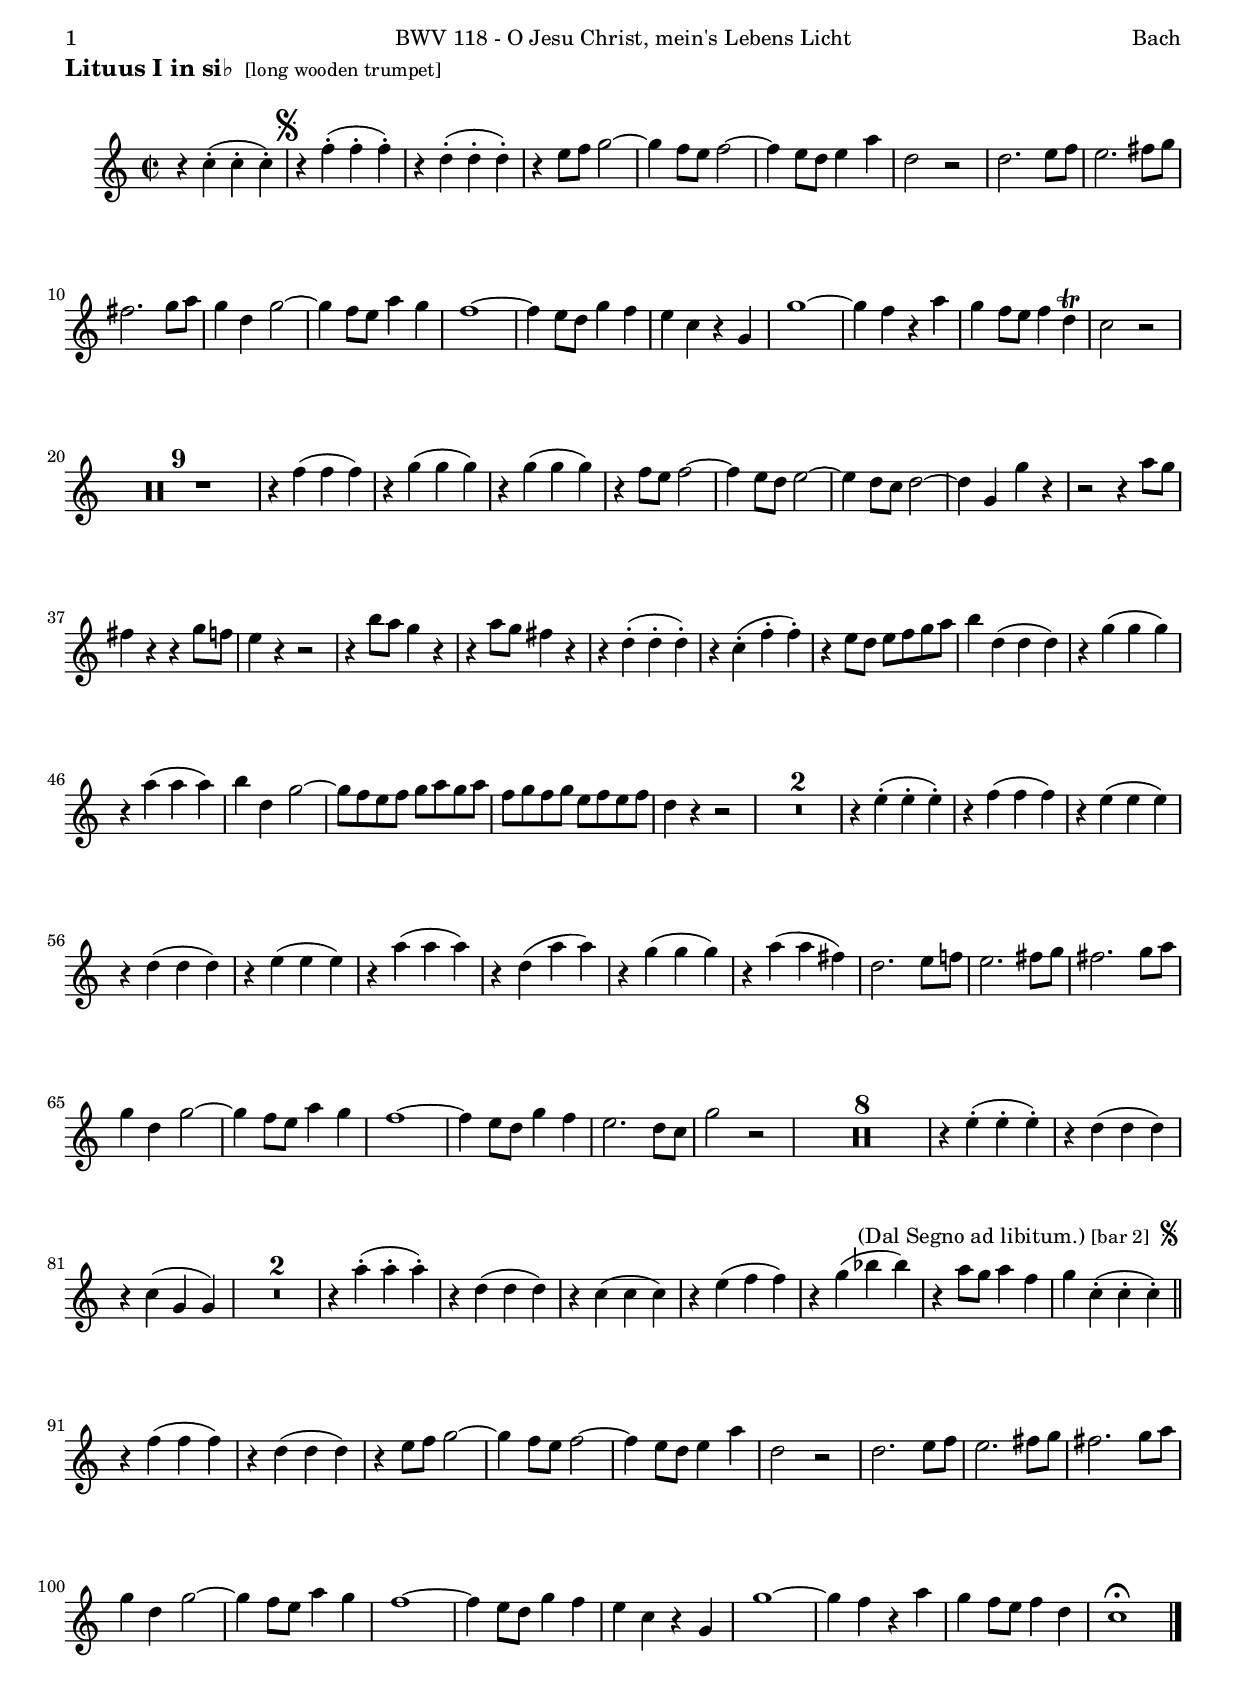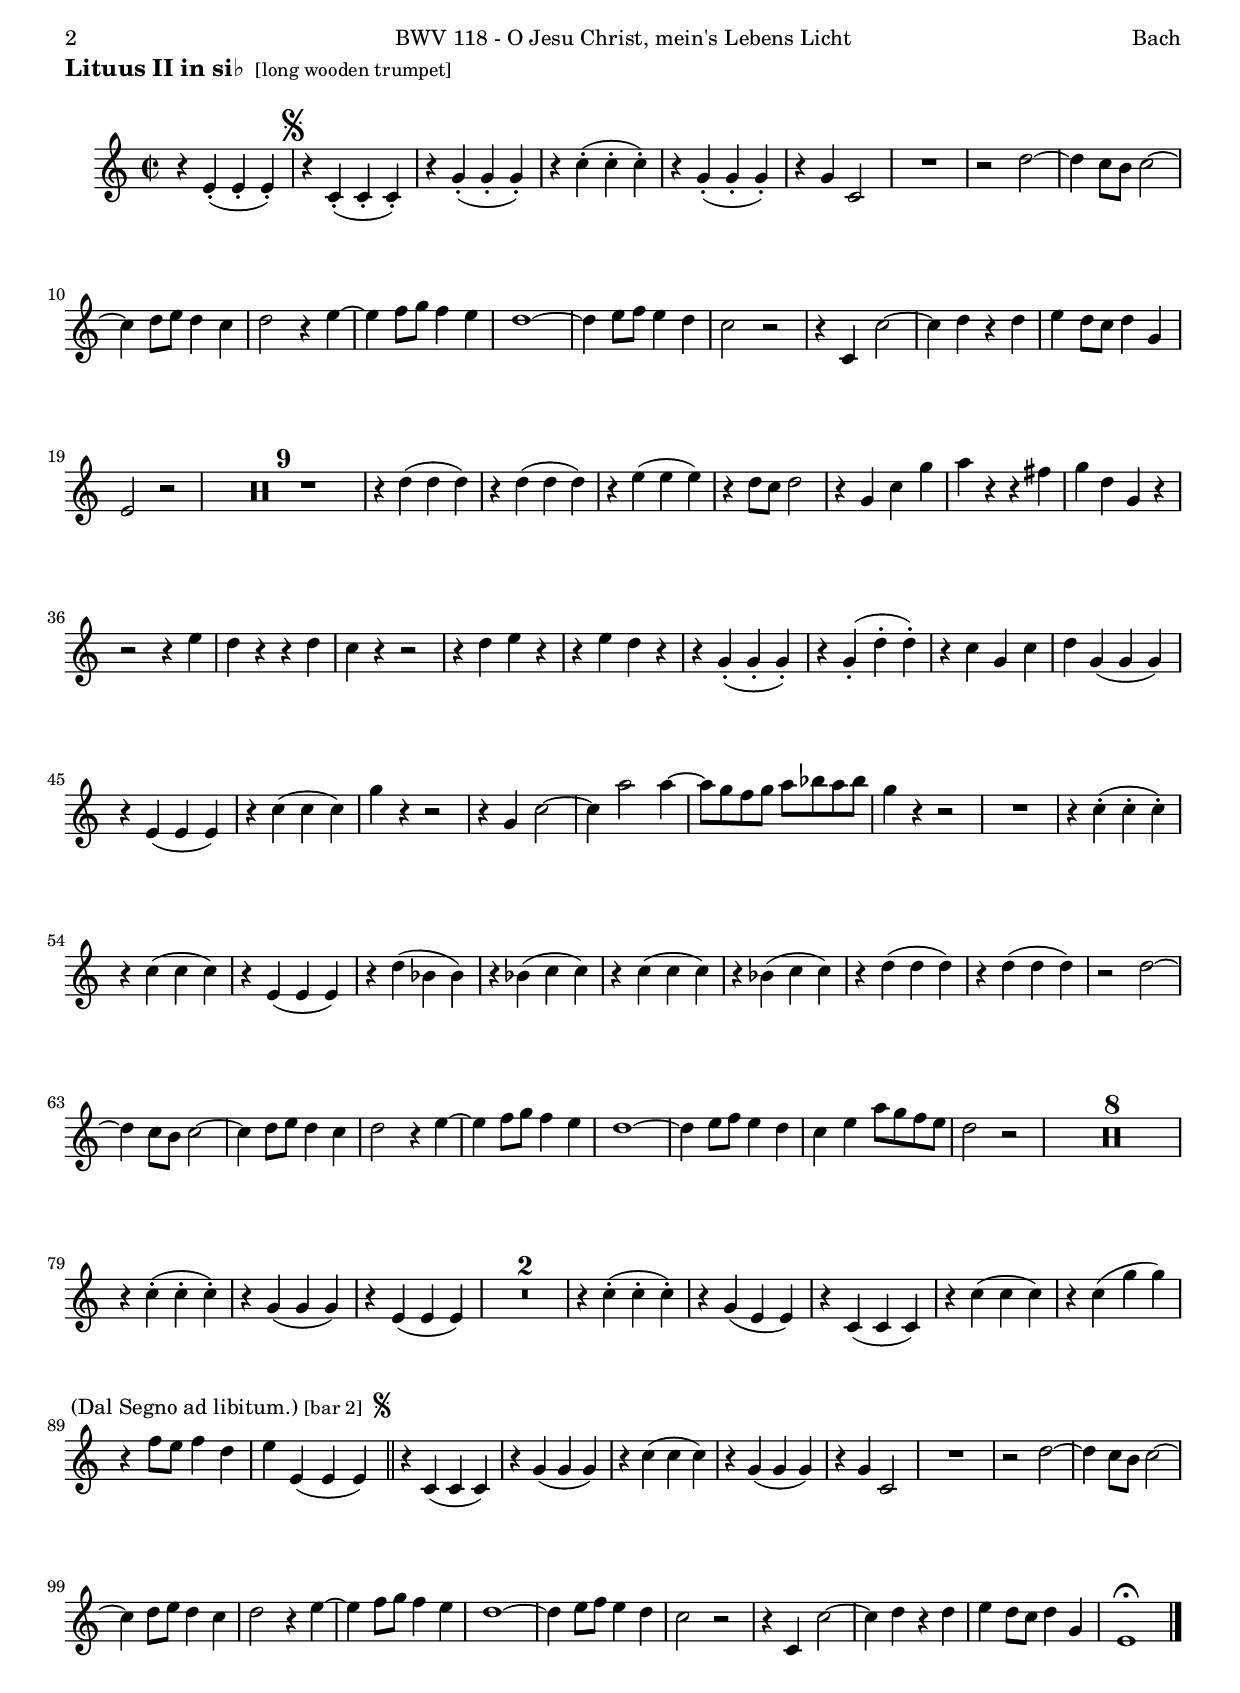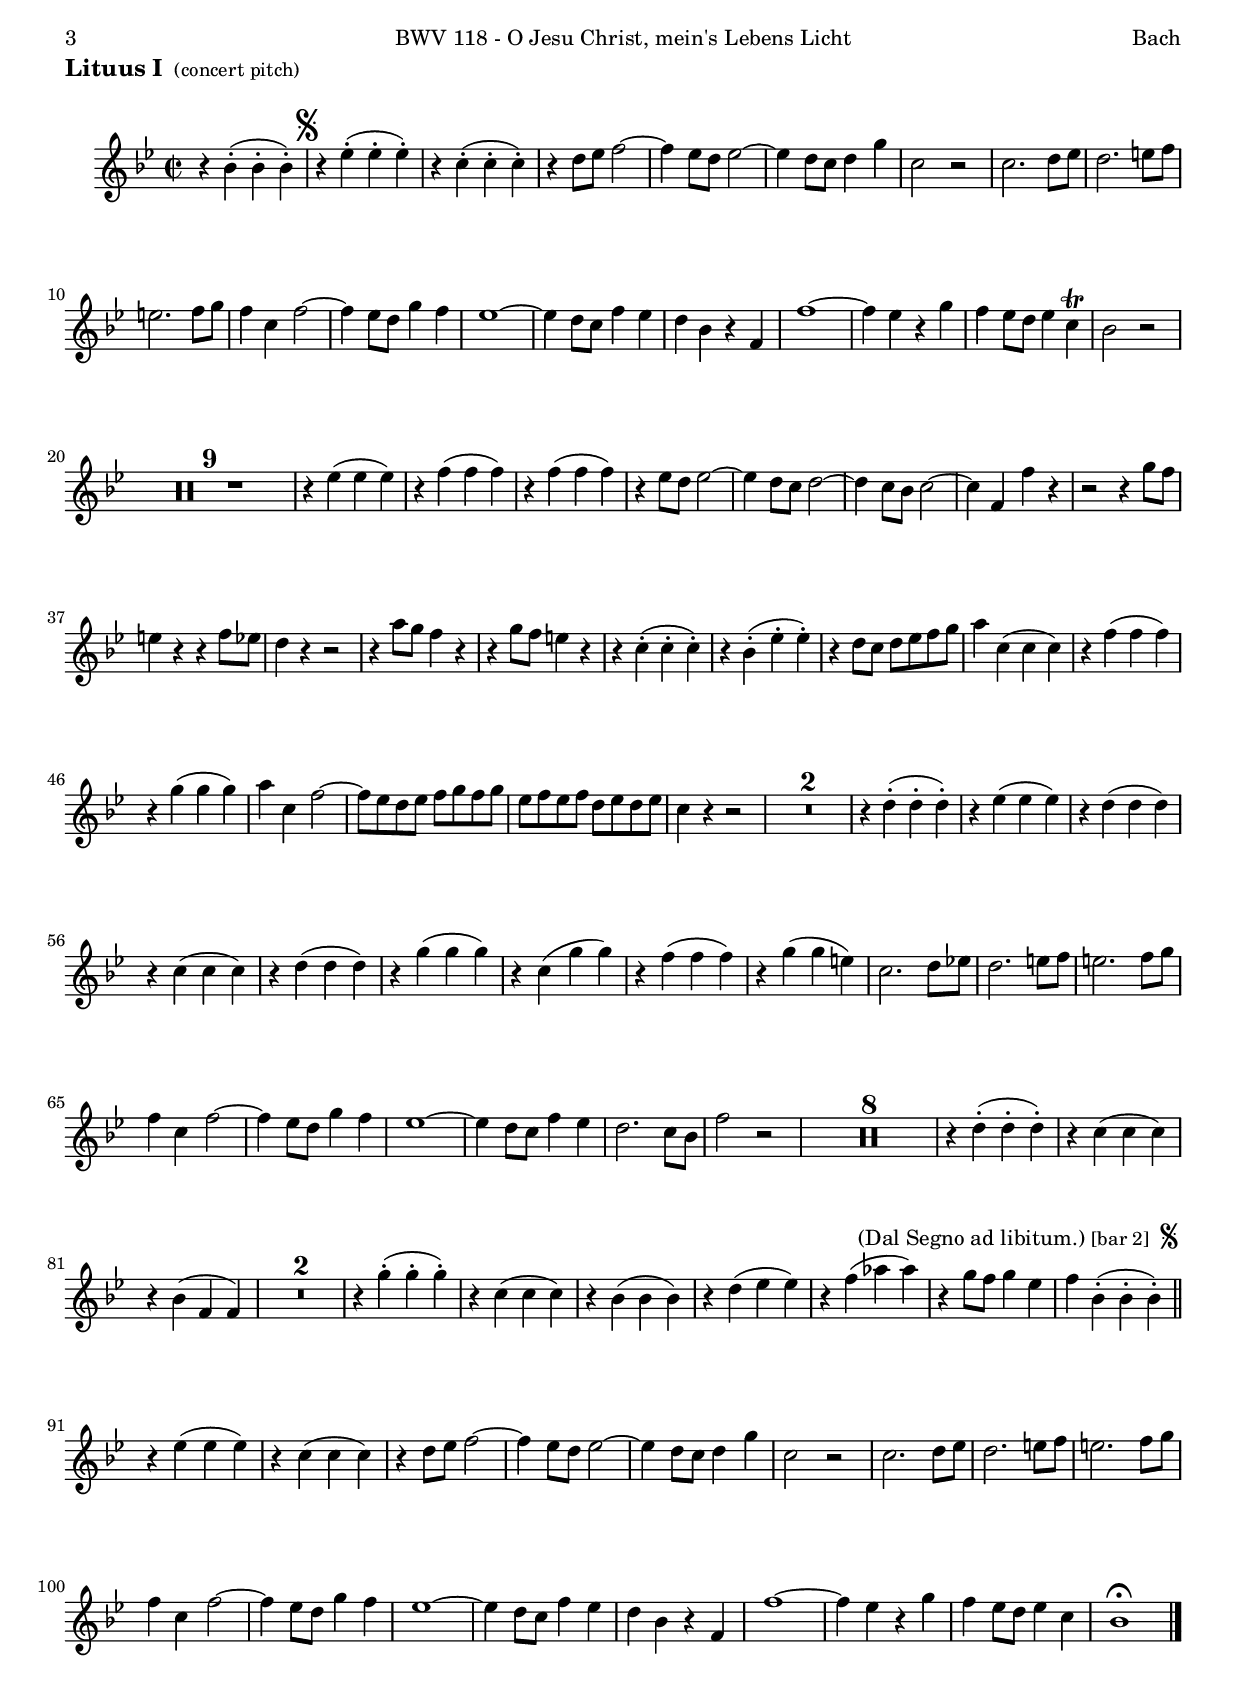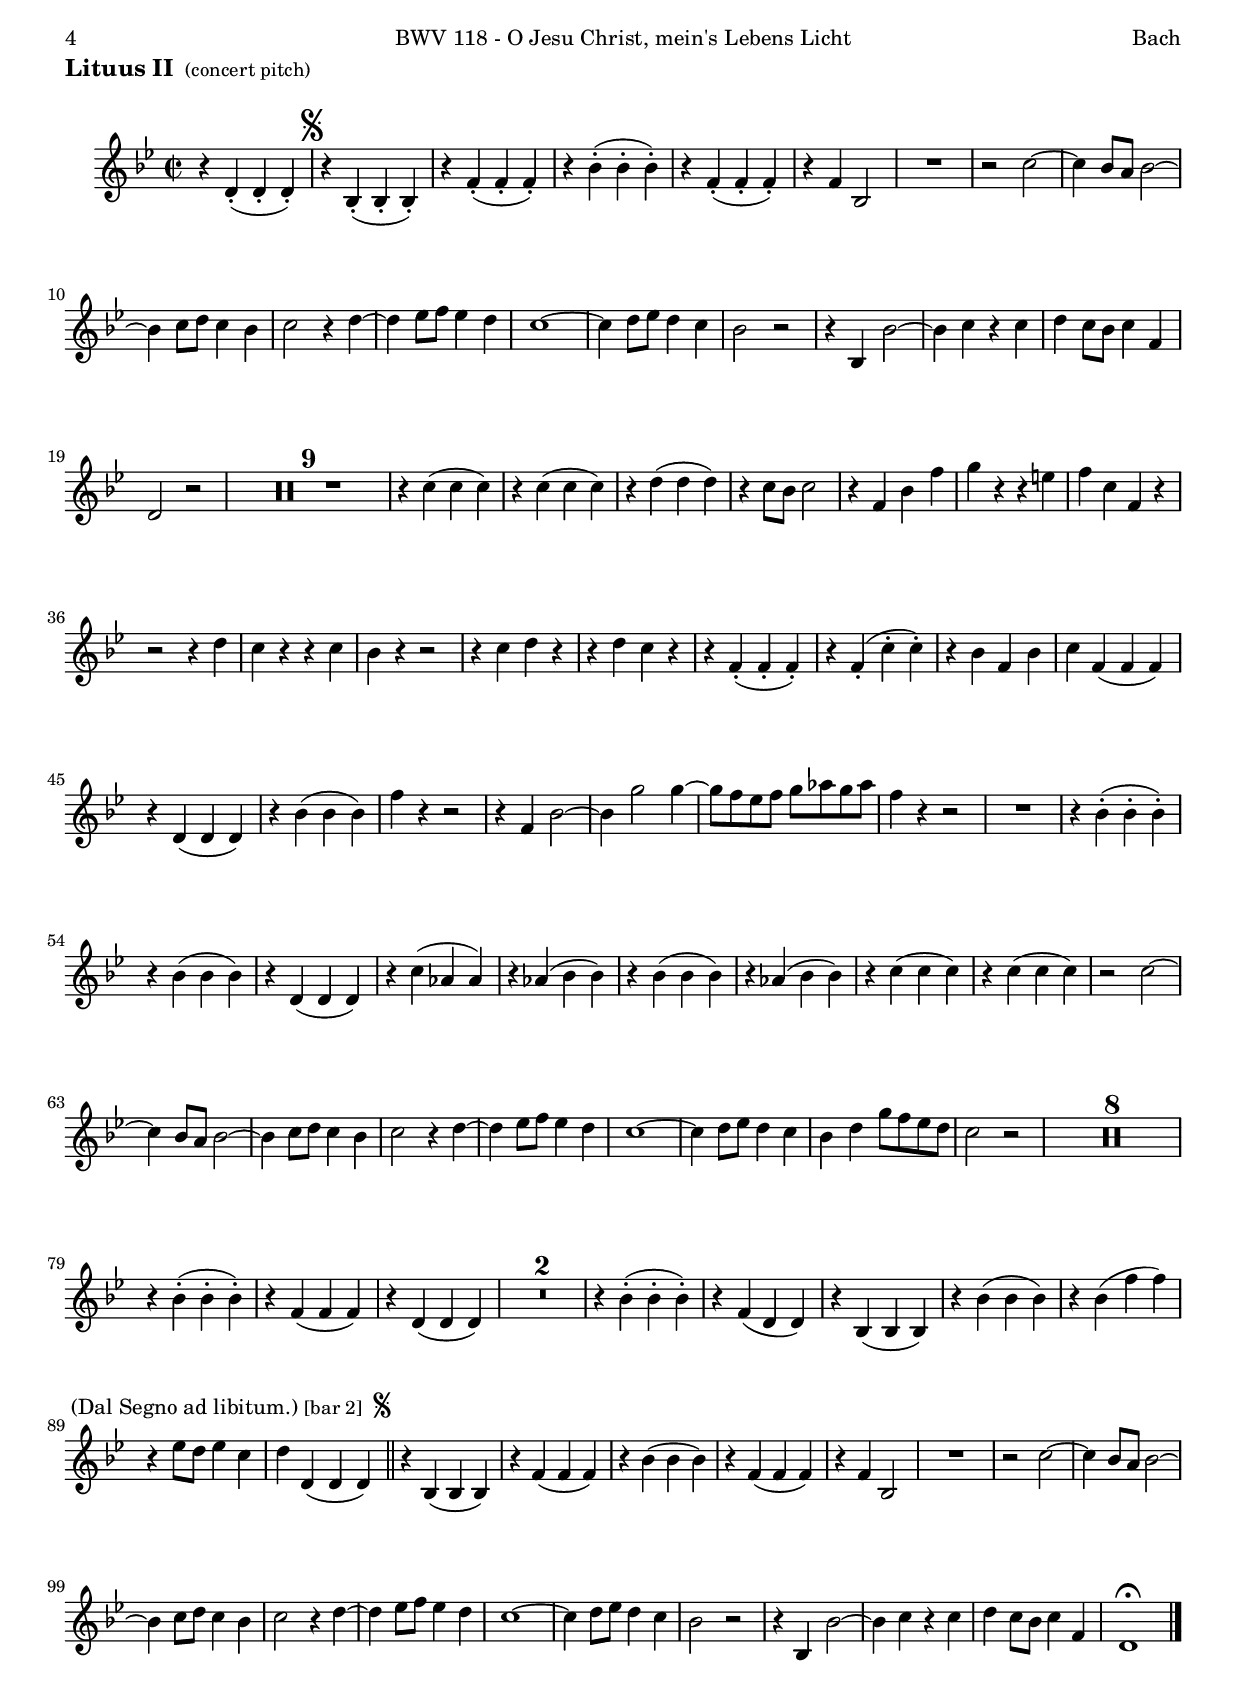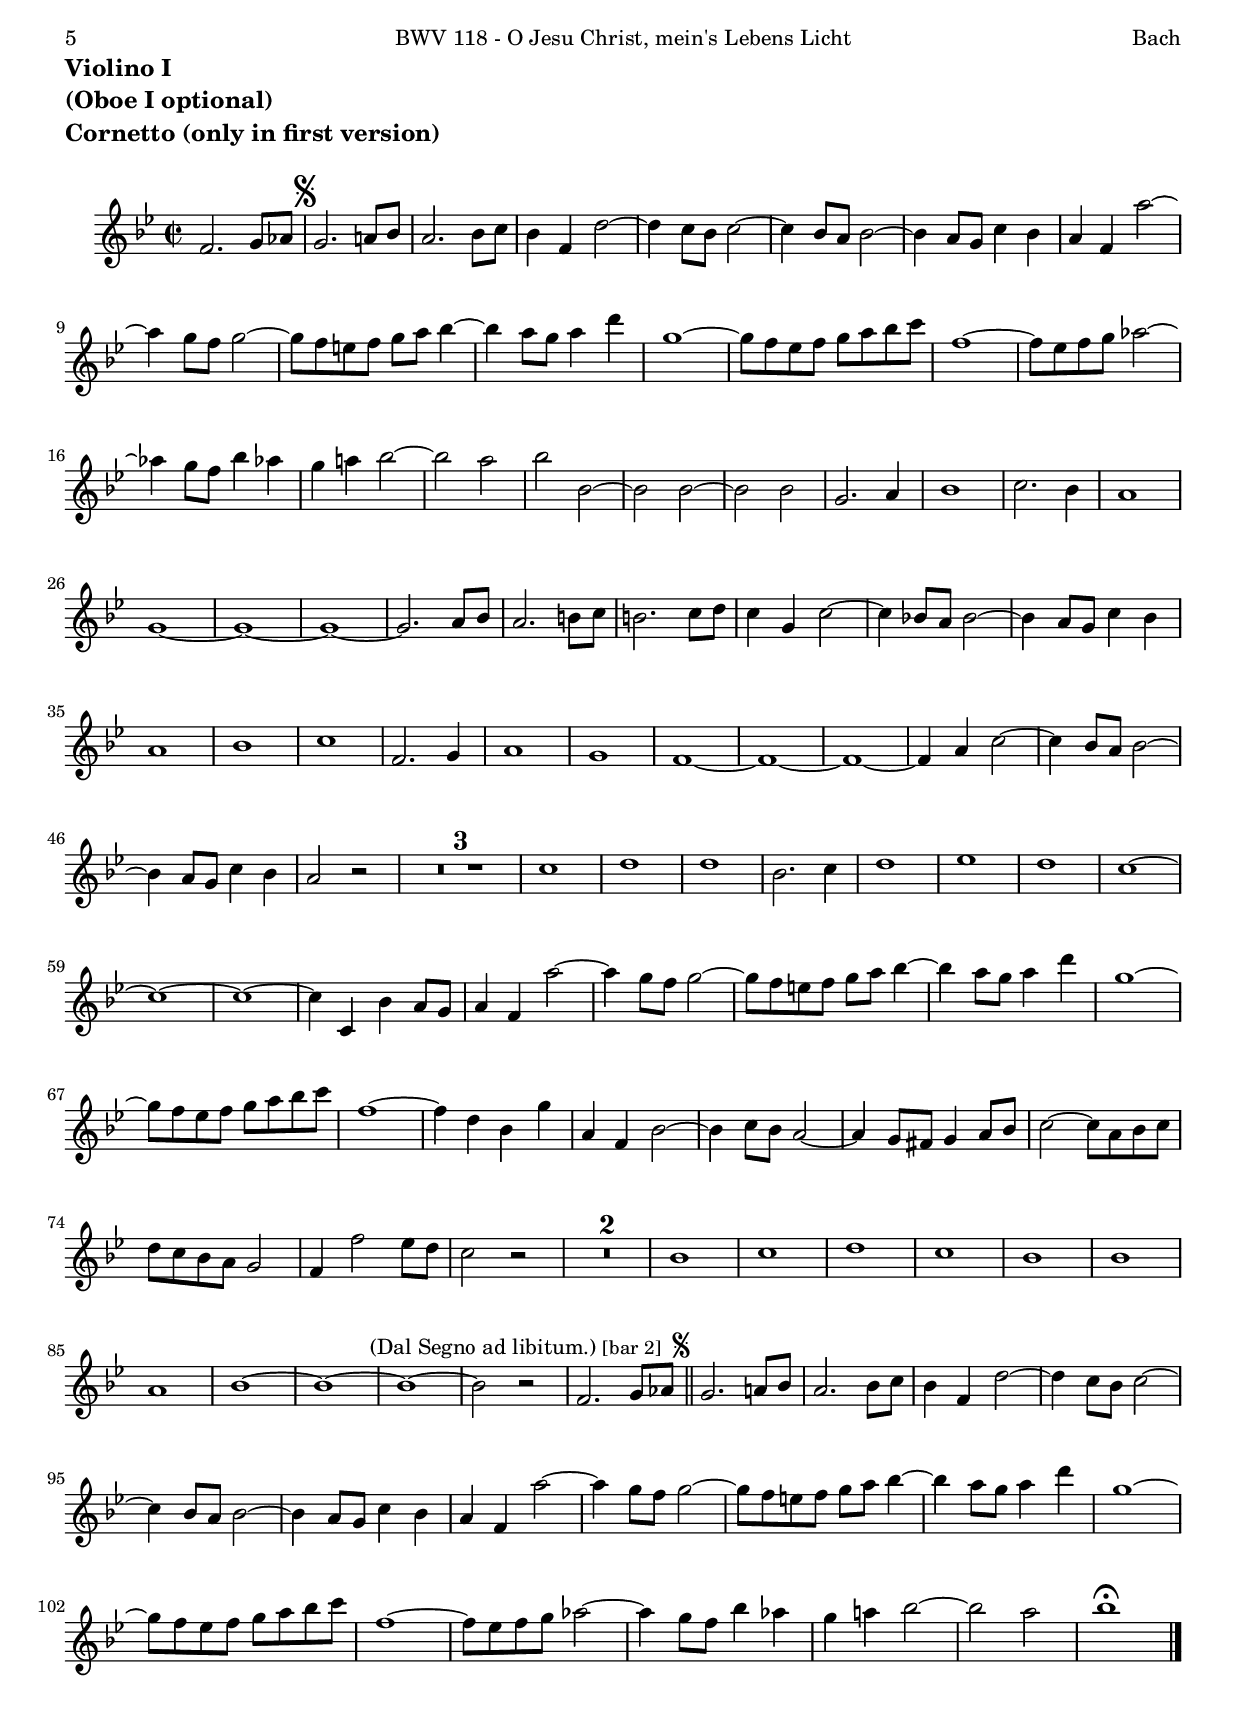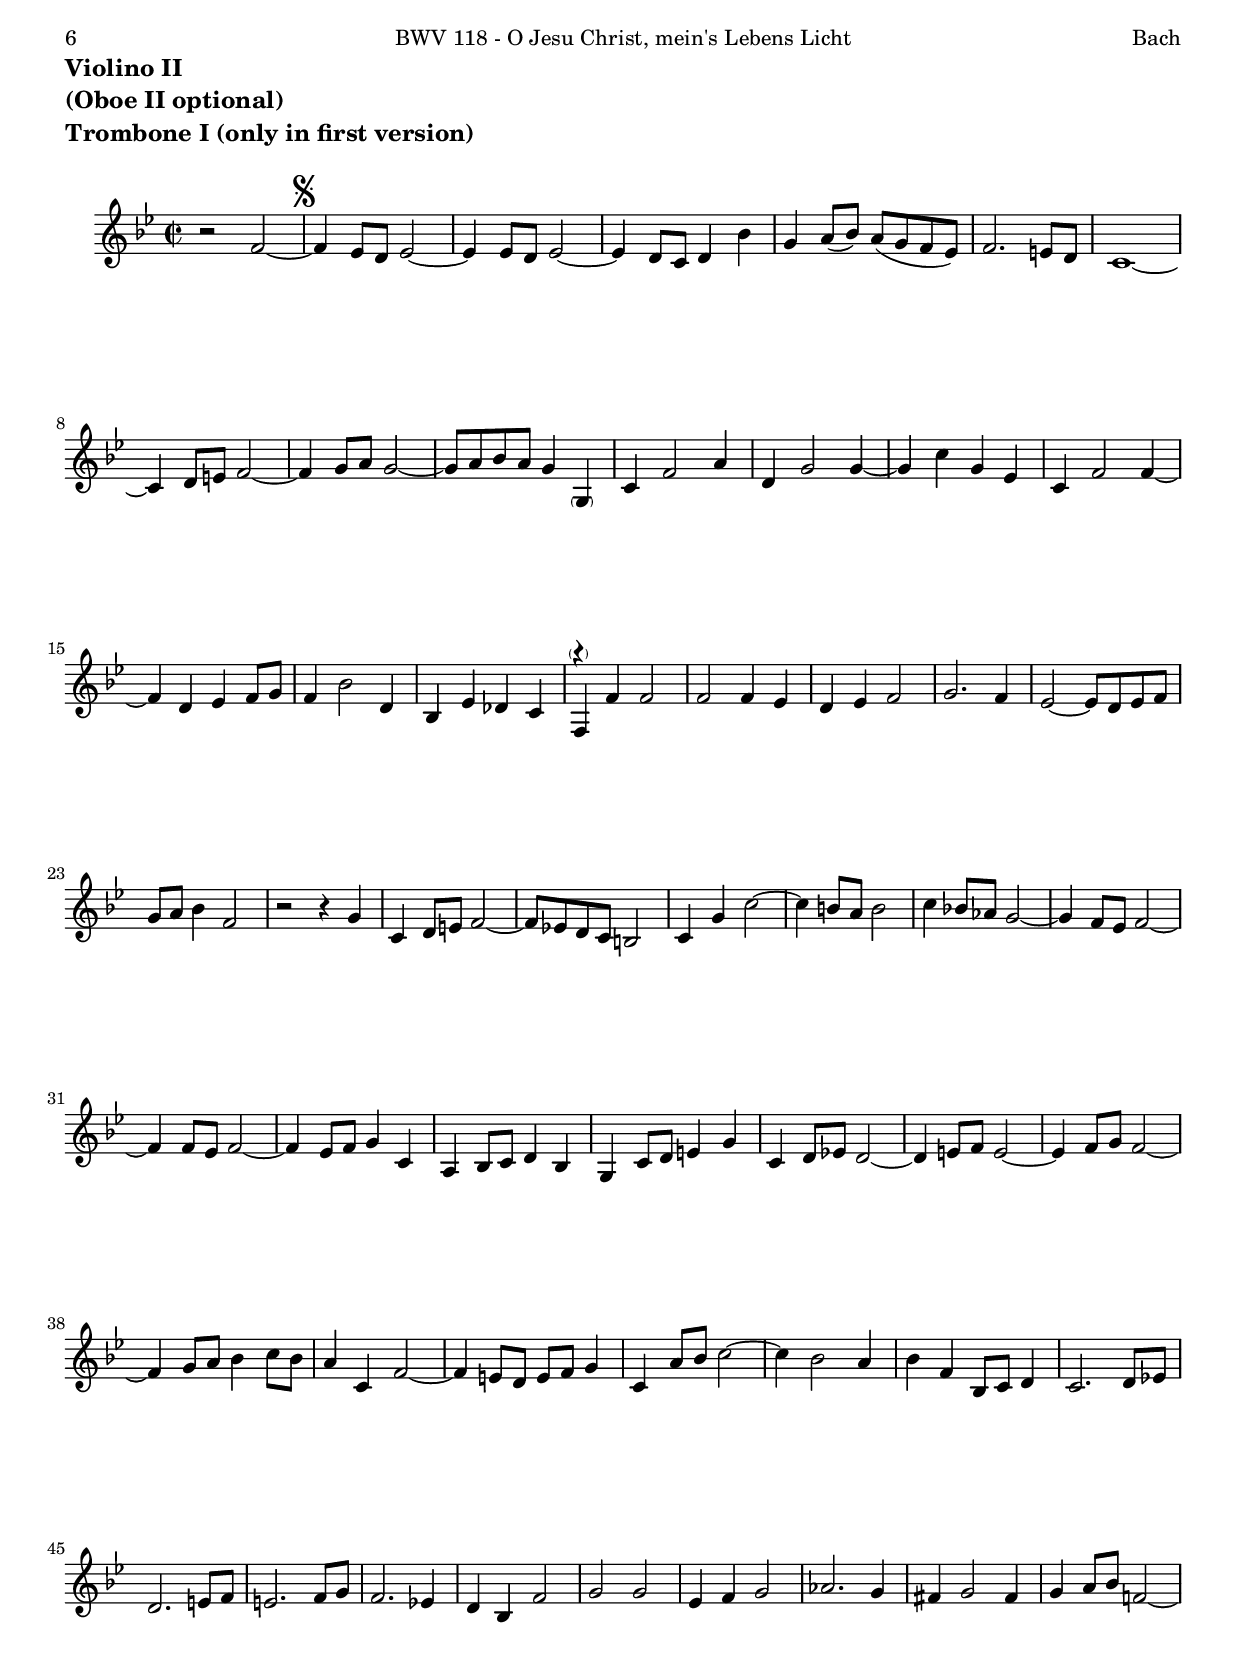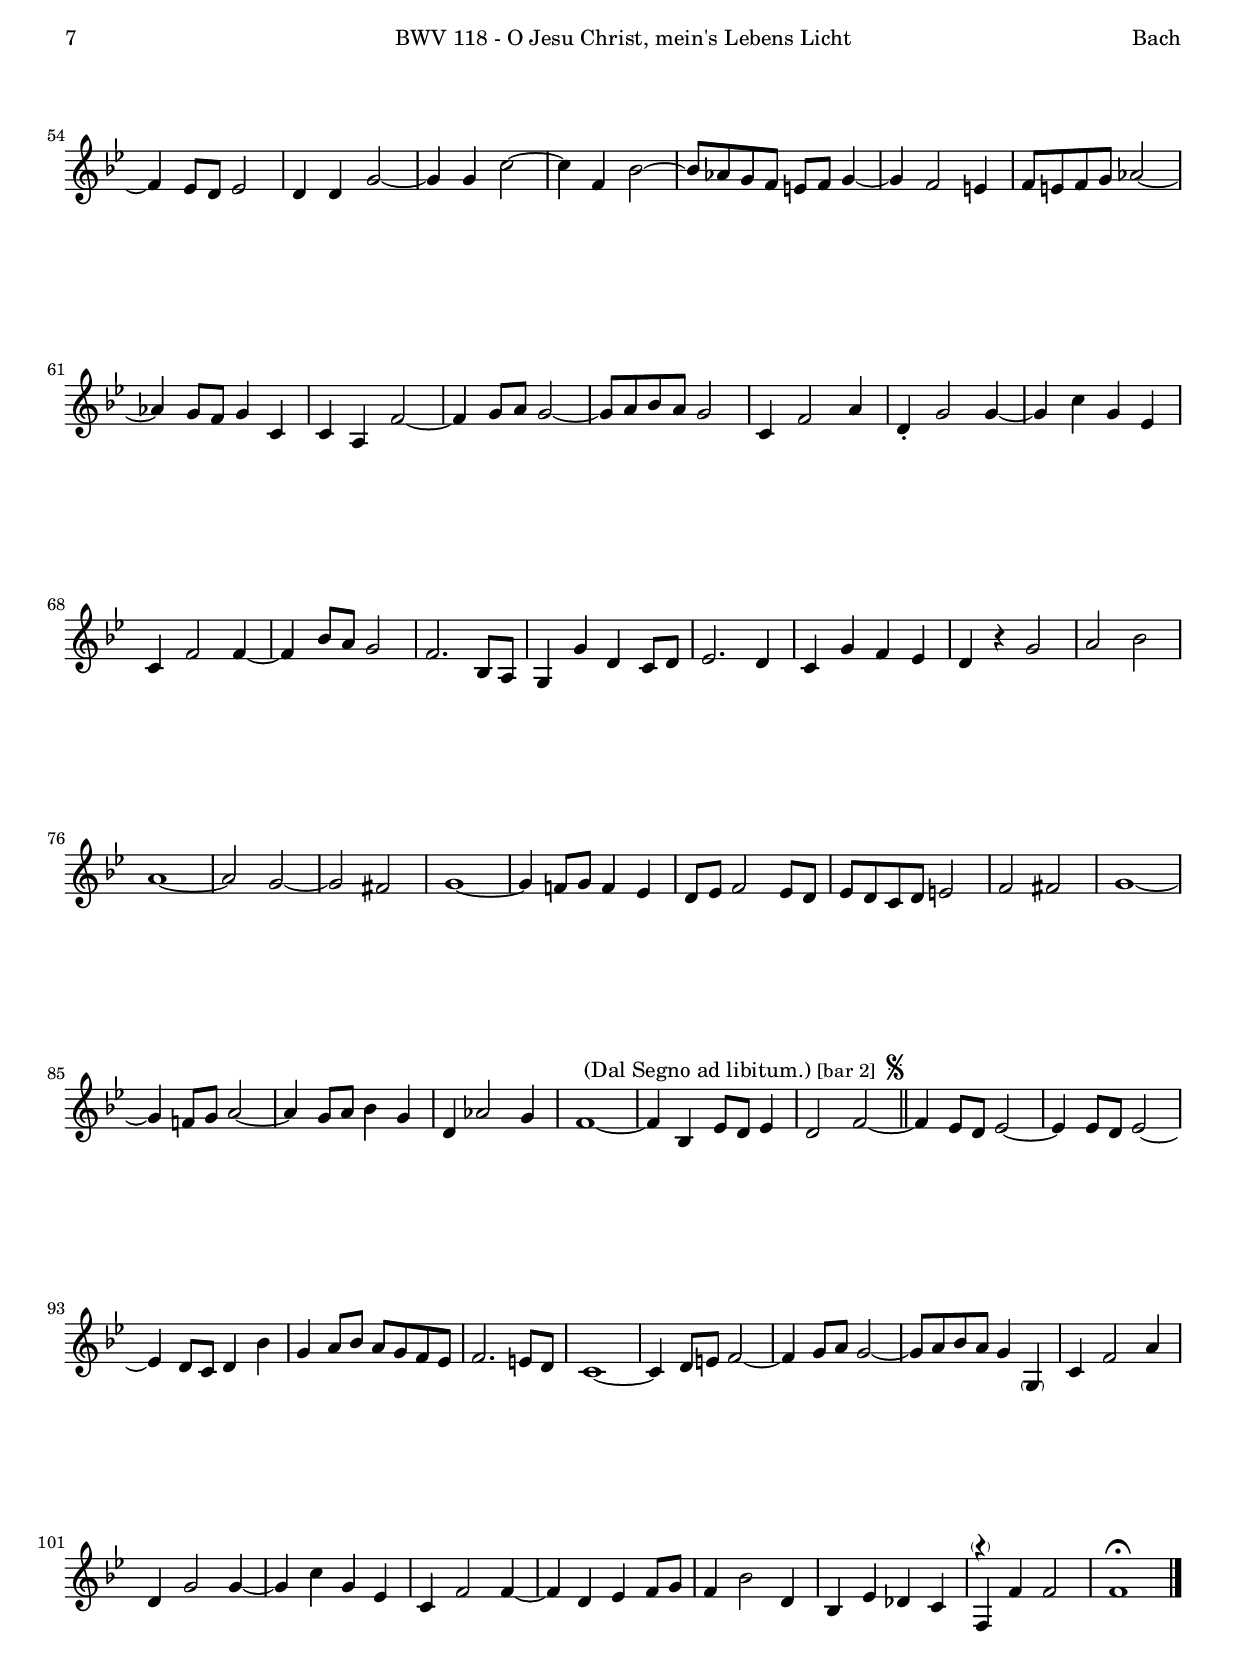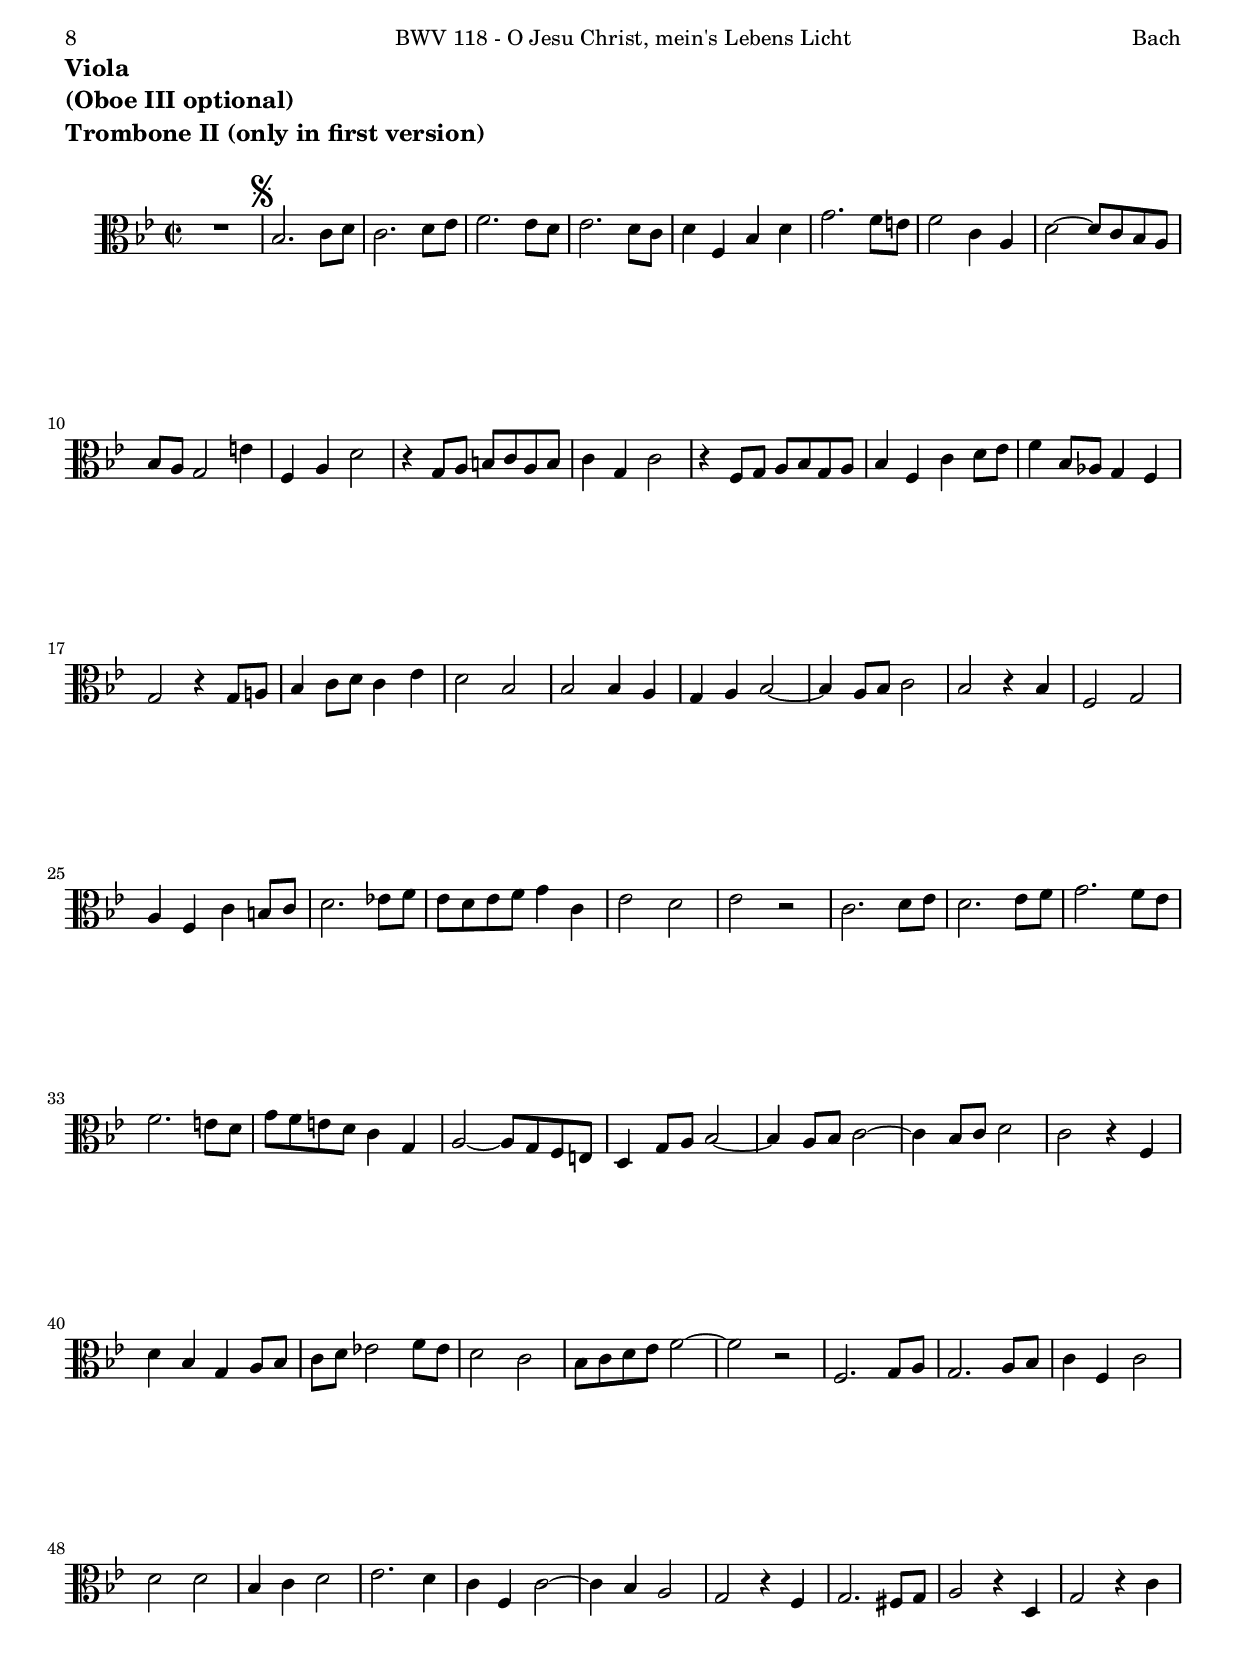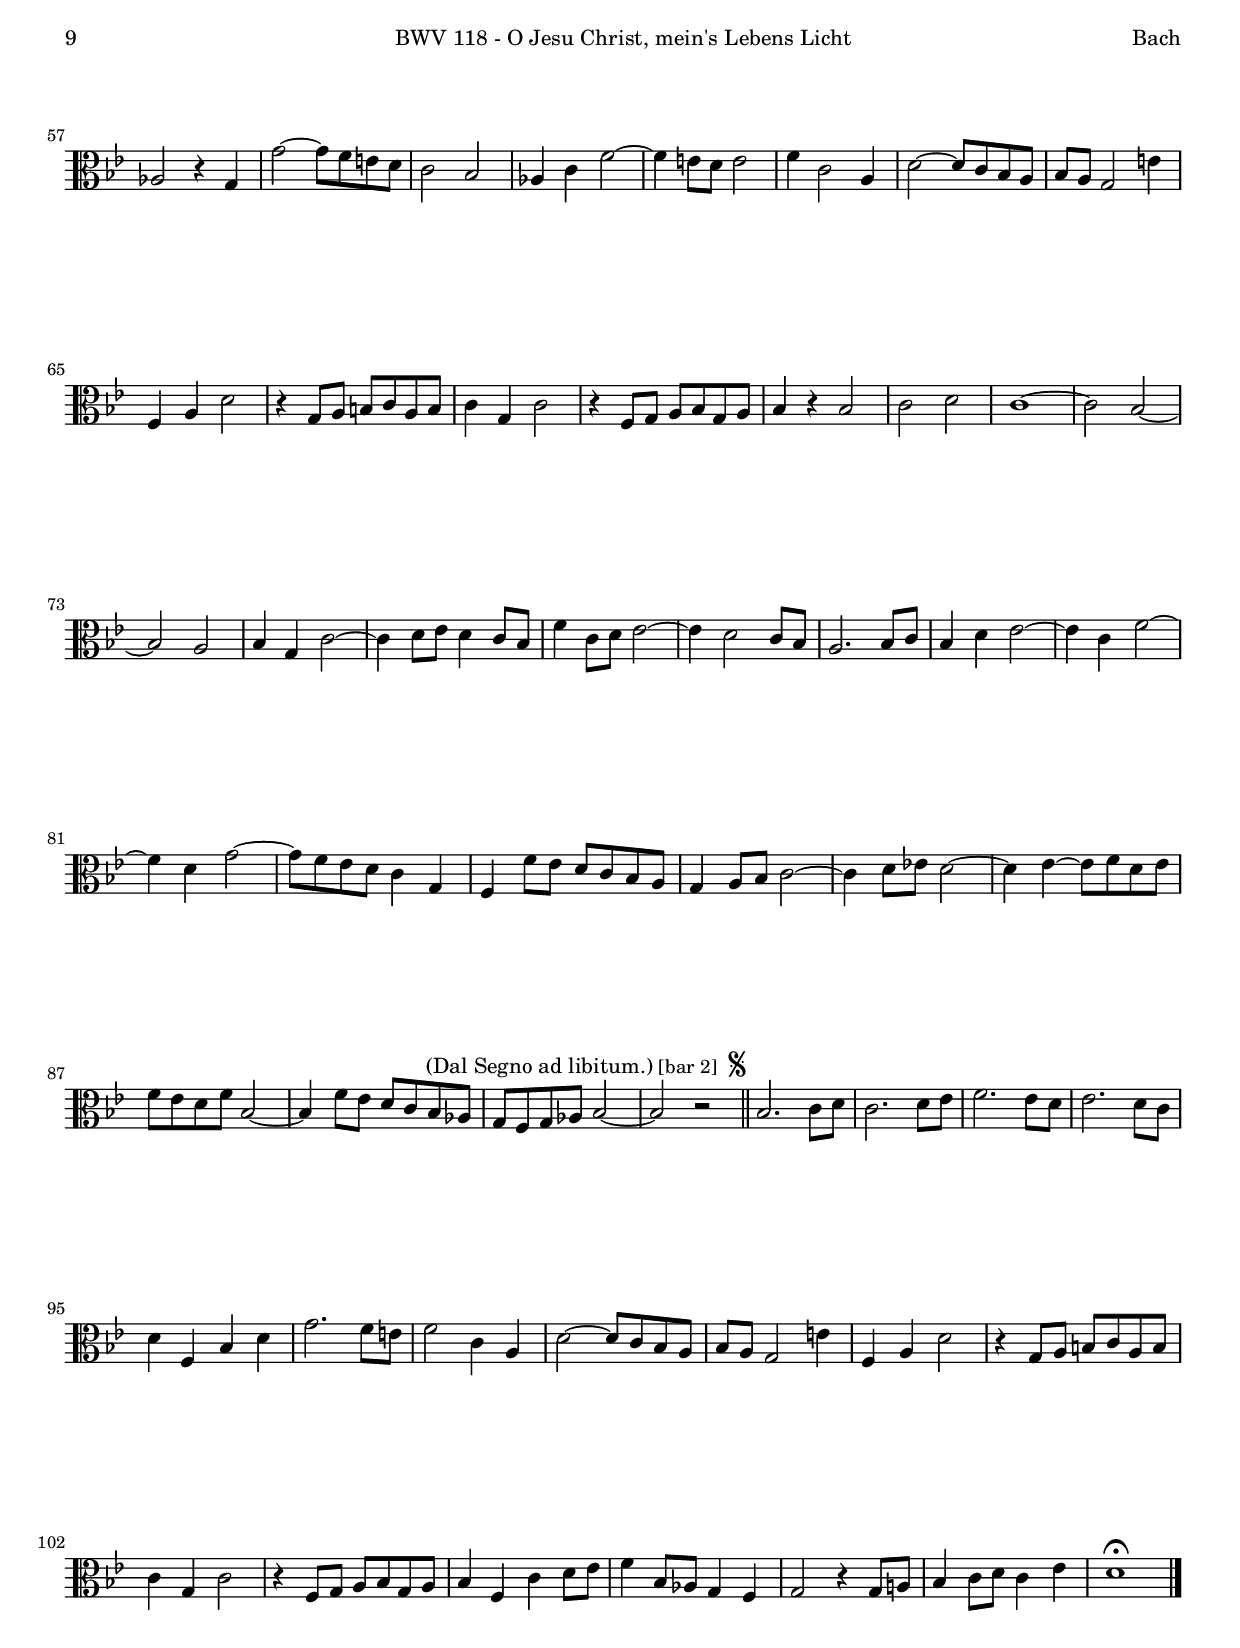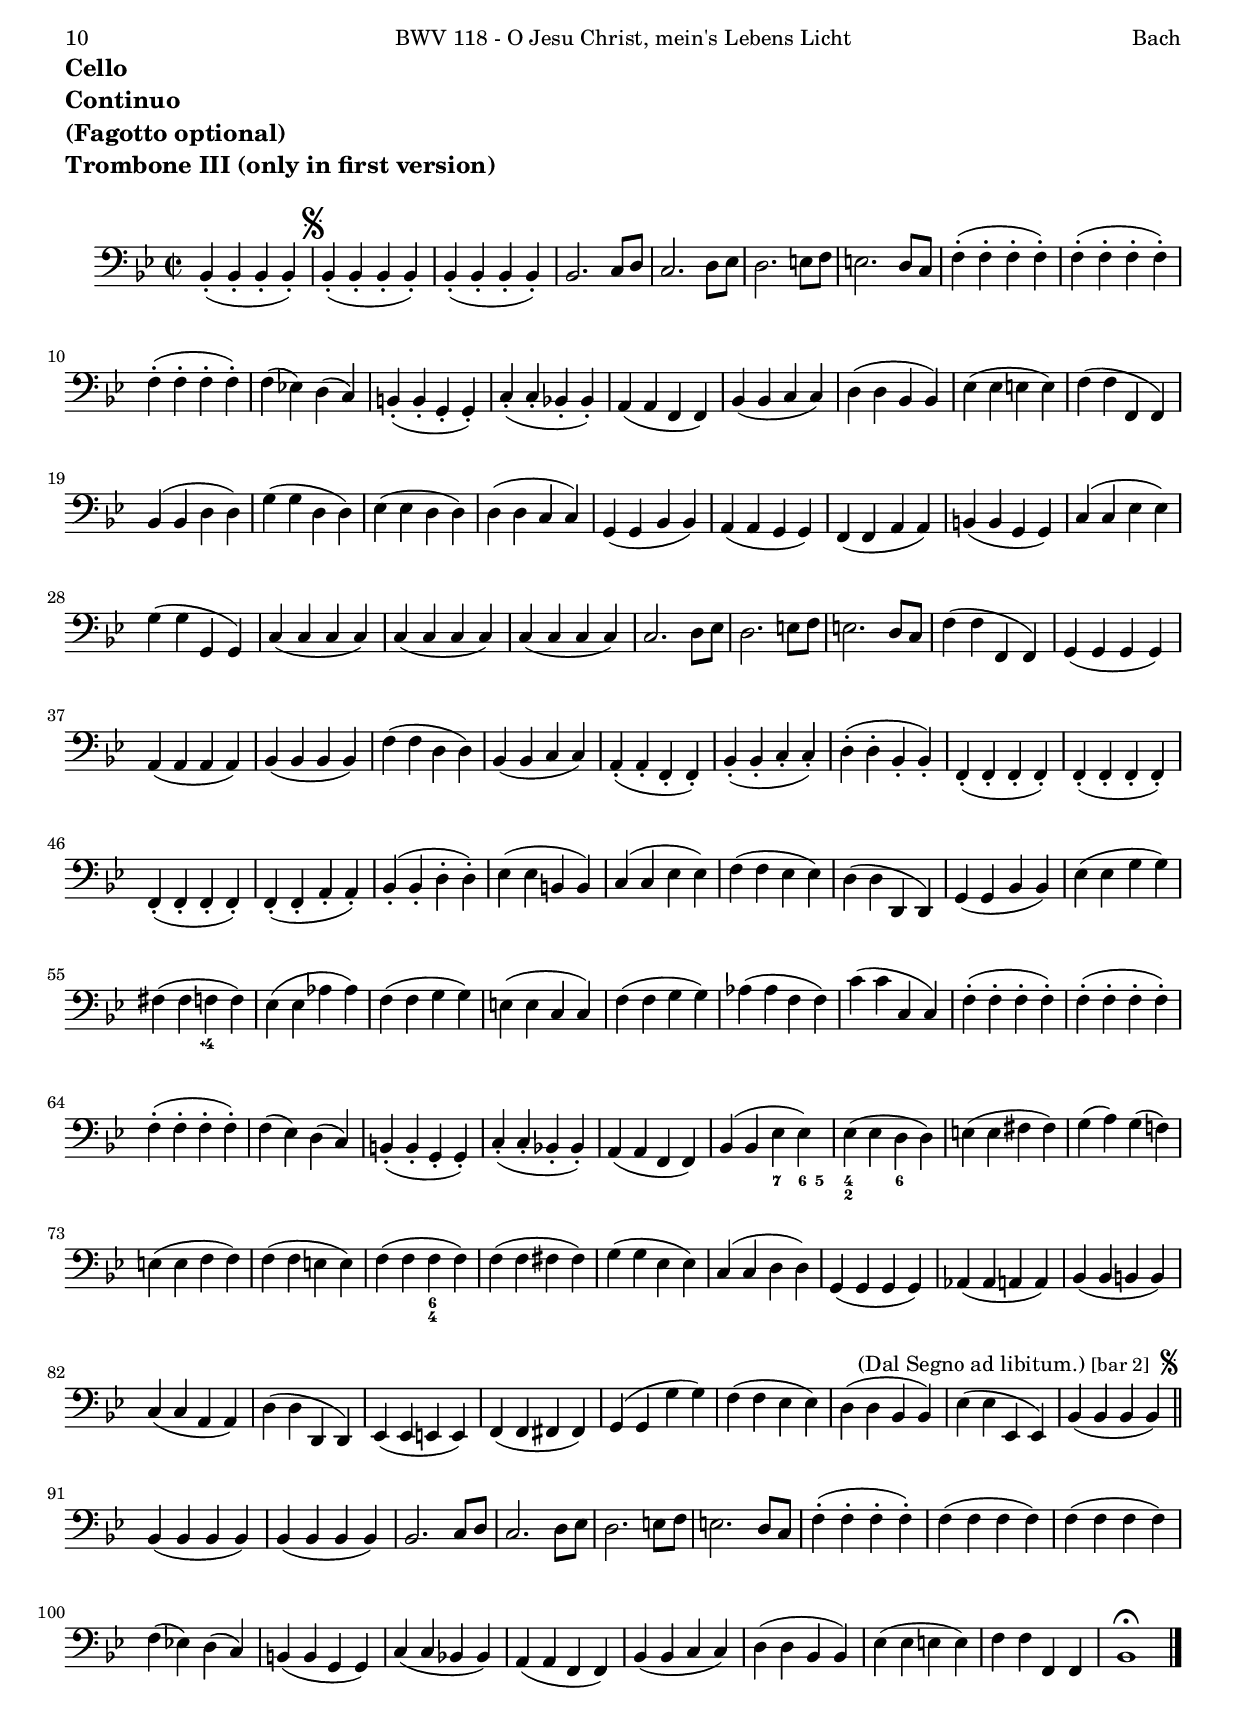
\version "2.18.0"

#(set-default-paper-size "a4")
#(set-global-staff-size 18.5)
#(ly:set-option 'point-and-click #f)
%nomobile

ss=\once \set suggestAccidentals = ##t
cresc=\markup{\italic "cresc."}
dim=\markup{\italic "dim."}
rit=\markup{\italic "rit."}
italicas=\override LyricText.font-shape = #'italic
rectas=\override LyricText.font-shape = #'upright
mtempo={\tempo 4 = 100 }
showMultiRests = { \set Staff.keepAliveInterfaces = #'( rhythmic-grob-interface multi-measure-rest-interface lyric-interface stanza-number-interface percent-repeat-interface) }
hideMultiRests = \unset Staff.keepAliveInterfaces


htitle="BWV 118 - O Jesu Christ, mein's Lebens Licht"
hcomposer="Bach"
%{
\header {
	title=\markup{\fontsize #3 "O Jesu Christ, mein's Lebens Licht" }
	subtitle="Motete BWV 118"
	subsubtitle = " "
        composer="Johann Sebastian Bach (1685-1750) "
        pdfauthor=\composer
	%opus="(-)"
	poet = \markup{\column{"Second version." \smaller \raise #.4 "The first version is scored for 2 Litui, Cornetto, 3 Tromboni and Coro"}}
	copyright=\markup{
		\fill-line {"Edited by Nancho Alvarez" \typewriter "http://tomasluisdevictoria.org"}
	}
%	tagline=""
}
%}
global={ 
  \override Score.RehearsalMark.break-visibility= #begin-of-line-invisible
        \key bes \major
	\compressFullBarRests
	\time 2/2
	\skip 1
	\mark \markup{\smaller \musicglyph #"scripts.segno"}
	\skip 1*89 \bar "||"
	\override Score.RehearsalMark.self-alignment-X=#right
	%\mark \markup {\hspace #-1 \fontsize #-2 \musicglyph #"scripts.segno" \fontsize #-2 \raise #-.5 " (Dal Segno ad libitum.)" \fontsize #-3 \raise #-.5 "[bar 2]"}	
	\mark \markup {\fontsize #-2 \raise #-.5 " (Dal Segno ad libitum.)" \fontsize #-3 \raise #-.5 "[bar 2] " \fontsize #-3 \raise #.5 \musicglyph #"scripts.segno" }	
	\skip 1*18
	\bar "|." }


cantus=\relative c''{
        %\showMultiRests
	R1
	R1*17
	bes1
	bes
	bes
	g2. a4
	bes1
	c2. bes4
	a1
	g1 ~
	g ~
	g ~
	g2 r
	R1*4
	%\break
	g1
	a
	bes
	c
	f,2.( g4)
	a1
	g
	f1 ~
	f ~
	f ~
	f2 r
	R1*2
	R1*4
	c'1
	d
	d
	bes2. c4
	d1
	ees
	d
	c ~
	c ~
	c ~
	c2 r
	R1
	R1*6
	%\break
	R1*10
	bes1
	c
	d
	c
	bes
	bes
	a
	bes ~
	bes ~
	bes ~
	bes ~
	bes2 r
	R1*18
}

altus=\relative c'{
	%\showMultiRests
	R1
	R1*16
	r2 f
	f f4( ees)
	d( ees) f2
	g2. f4
	ees2 ~ ees8 d ees f
	g4 g f2
	r2 r4 g
	c, d8 e f2 ~
	f4 d b2
	c4 g' c2 ~
	c2 b
	c r
	R1*4
	r2 c, ~
	c4 d8 ees d2 ~
	d4 e8 f e2 ~
	e4 f8 g f2 ~
	f4 g8 a bes4 c8 bes
	a4 c, f2 ~
	f4 e8 d e2
	f4 c c'2 ~
	c4 bes2 a4
	bes4 f bes bes
	a2 r
	R1*3
	r2 f
	g g
	ees4( f) g2
	aes2. g4
	fis4 g2 fis4
	g bes f!2 ~
	f4 ees8 d ees4 ees
	d4 d g2 ~
	g4 g c2 ~
	c4 f, bes2 ~
	bes4 g e g ~
	g f2 e4
	f2 aes2 ~
	aes4 g8 f g4 bes
	a!2 r
	R1*11
	r2 g
	a bes
	a1 ~
	a2 g
	g fis
	g1 ~
	g4 f!2 ees4
	d4 f2 ees8 d
	ees2 e
	f fis
	g1 ~
	g4 f!8 g a2 ~
	a4 g8 a bes4 g 
	d4 aes'2 g4
	f1 ~
	f4 bes, ees8 d ees4
	d2 r
	R1*18
	%R1^\fermataMarkup
}

tenor=\relative c'{
	%\showMultiRests
	R1
	R1*17
	r2 bes
	bes bes4( a)
	g( a) bes2
	bes4 a8 bes c4 c
	bes2 r4 bes
	f2 g
	a4 f c' b8 c
	d2. ees8 f
	ees8 d ees f g4 c,
	ees2 d
	ees r
	R1*5
	r2 a,2 ~
	a4 g8 a bes2 ~
	bes4 a8 bes c2 ~
	c4 bes8( c d2)
	c r4 f,
	d' bes g a8 bes
	c d ees2 ees4
	d2 c
	bes2 ~ bes8 c d4
	c2 r
	R1*2
	r2 c
	d d
	bes4( c) d2
	ees2. d4
	c2 c ~
	c4 bes a2
	g r4 f
	g2. fis8 g
	a4 a d d,
	g2 r4 c
	aes2 r4 g
	g'2. e4
	c2 bes
	aes4 c f2 ~
	f4 e8 d e4 e
	f2 r
	R1*6
	r2 bes,
	c d 
	c1 ~
	c2 bes
	bes a
	bes4 g c2 ~
	c4 d8 ees d4 c8 bes
	f'4 c ees2 ~
	ees4 d d c8 bes
	a2. bes8 c
	bes4 d ees2 ~
	ees4 c f2 ~
	f4 d g2 ~
	g4 ees c2
	r4 d, d'2 ~
	d4 g, c2 ~
	c4 d8 ees d4 c
	bes ees4 ~ ees8 f d ees
	f4 d bes2 ~
	bes4 f'8 ees d c bes aes
	g2 ~ g8 f g4
	f2 r
	R1*18
	%R1^\fermataMarkup
}

bassus=\relative c{
	%\showMultiRests
	R1
	R1*20
	r2 ees
	ees ees4( d)
	c( d) e2
	f2. ees!4
	d1
	c2 ees
	g g,
	c r
	R1*7
	c1
	d2. e4
	f2 r4 d
	bes2 c
	a2 r4 a'
	bes2 r4 ees,4
	d f d bes
	f'2 r
	R1*7
	r2 a
	bes bes4( aes)
	g( a!) bes2
	a2 b
	c2 r4 aes4
	f2 g
	e c
	f g
	aes4 aes2 f4
	c'2 c,
	f r
	R1*7
	r2 f
	g a 
	g1 ~
	g2 f
	f2 e
	f1 ~
	f4 a c2 ~
	c4 bes bes ees
	c4( a) d2
	g,2 r4 g,
	aes2 a
	bes b
	c2. bes!8 a
	d2 r4 d
	ees2 e
	f fis
	g2. aes8 g
	f!2 ees
	d bes
	ees ees
	bes r
	R1*18
}


textocantus=\lyricmode{
O Je -- su Christ __ _ mein's Le -- _ bens Licht __
mein Hort mein Trost mein' __ Zu -- ver -- sicht __
auf Er -- den bin __ _ ich nur ein Gast __
und drückt mich sehr der Sün -- den Last. __
}

textoaltus=\lyricmode{
O Je -- su __ Christ __ mein's Le -- _ _ _ _ _ _ bens Licht
o Je -- _ _ _ _ su Christ mein's Le -- bens Licht
mein __ _ _ Hort __ _ _ mein __ _ _ Trost __ _ _ _ _ _ _ 
mein' Zu -- _ _ ver -- sicht,
mein Hort mein __ _ Trost mein' Zu -- ver -- sicht
auf Er -- den bin __ ich
nur ein Gast, nur ein Gast,
auf Er -- _ _ _ den bin ich nur ein Gast,
auf Er -- den bin ich nur ein Gast,
bin ich _ nur ein Gast
und drückt mich sehr der Sün -- den Last,
und __ _ drückt __ _ mich _ sehr der Sün -- den Last,
und _ drückt mich _ sehr der Sün -- _ den Last,
der Sün -- _ den Last.
}

textotenor=\lyricmode{
O Je -- su __ Christ __ mein's Le -- _ _ _ bens Licht
o Je -- su Christ mein's Le -- _ _ _ _ _ _ _ _ _ _ _ _ bens Licht
mein __ _ _ Hort __ _ _ _ 
mein __ Trost
mein Hort mein Trost __ _ _ _ _ _ 
mein Hort mein' Zu -- _ ver -- sicht,
auf Er -- den bin __ ich nur ein Gast,
nur __ _ ein Gast,
auf Er -- _ _ _ den bin ich nur ein Gast,
ein Gast,
auf Er -- den bin ich,
bin ich _ nur ein Gast
und drückt mich sehr der Sün -- den Last,
der Sün -- _ _ _ den _ Last,
und drückt mich sehr der _ Sün -- den _ Last,
und drückt mich sehr der Sün -- den Last,
und drückt mich sehr der _ Sün -- den Last, __ _ _ _ _ _ 
der Sün -- _ _ _ _ _ _ _ _ den Last.
}

textobassus=\lyricmode{
O Je -- su __ Christ __ mein's le -- _ bens Licht,
mein's Le -- bens Licht
mein Hort mein Trost
mein' Zu -- ver -- sicht
mein Hort mein Trost mein' Zu -- ver -- sicht
auf Er -- den __ bin __ ich nur ein Gast,
auf Er -- den bin ich nur ein Gast,
bin ich nur ein Gast
und drückt mich sehr der Sün -- den Last,
und drückt mich sehr der Sün -- den Last
und drückt mich sehr der Sün -- den _ Last
und drückt mich sehr der Sün -- _ _ _ den Last,
der Sün -- den Last.
}

lutiouno=\relative c''{
  r4 bes(-. bes-. bes-.)  
  r4 es(-. es-. es-.)
  r4 c-.( c-. c-.)
  r4 d8 es f2 ~
  f4 es8 d es2 ~
  es4 d8 c d4 g
  c,2 r
  c2. d8 es
  d2. e8 f
  e2. f8 g
  f4 c f2 ~
  f4 es8 d g4 f 
  es1 ~
  es4 d8 c f4 es
  d bes r4 f 
  f'1 ~
  f4 es r g
  f4 es8 d es4 c^\trill
  bes2 r 
  R1*9
  r4 es( es es)
  r4 f( f f)
  r4 f( f f)
  r4 es8 d es2 ~
  es4 d8 c d2 ~
  d4 c8 bes c2 ~
  c4 f, f' r
  r2 r4 g8 f
  e4 r r f8 es
  d4 r r2
  r4 a'8 g f4 r
  r g8 f e4 r
  r4 c(-. c-. c-.)
  r4 bes(-. es-. es-.)
  r4 d8 c d es f g
  a4 c,( c c)
  r4 f( f f)
  r4 g( g g)
  a4 c, f2 ~
  f8 es d es f g f g
  es f es f d es d es
  c4 r r2
  R1*2
  r4 d4-.( d-. d-.)
  r4 es( es es)
  r4 d( d d)
  r4 c( c c)
  r4 d( d d)
  r4 g( g g)
  r4 c,( g' g)
  r4 f( f f)
  r4 g( g e)
  c2. d8 es!
  d2. e8 f
  e2. f8 g
  f4 c f2 ~
  f4 es8 d g4 f
  es1 ~
  es4 d8 c f4 es
  d2. c8 bes
  f'2 r2
  R1*8
  r4 d-.( d-. d-.)
  r4 c( c c)
  r4 bes( f f)
  R1*2
  r4 g'(-. g-. g-.)
  r4 c,( c c)
  r4 bes( bes bes)
  r4 d( es es)
  r4 f( as as)
  r4 g8 f g4 es
  f4 bes,-.( bes-. bes-.)
  r4 es( es es)
  r4 c( c c)
  r4 d8 es f2 ~
  f4 es8 d es2 ~
  es4 d8 c d4 g
  c,2 r 
  c2. d8 es
  d2. e8 f
  e2. f8 g
  f4 c f2 ~
  f4 es8 d g4 f
  es1 ~
  es4 d8 c f4 es
  d bes r f
  f'1 ~
  f4 es r g
  f4 es8 d es4 c
  bes1^\fermata
}

lutiodos=\relative c'{
  r4 d-.( d-. d-.)
  r4 bes-.( bes-. bes-.)
  r4 f'-.( f-. f-.)
  r4 bes-.( bes-. bes-.)
  r4 f-.( f-. f-.)
  r4 f bes,2
  R1
  r2 c'2 ~
  c4 bes8 a bes2 ~
  bes4 c8 d c4 bes
  c2 r4 d ~
  d es8 f es4 d
  c1 ~
  c4 d8 es d4 c
  bes2 r
  r4 bes, bes'2 ~
  bes4 c r c
  d c8 bes c4 f,
  d2 r
  R1*9
  r4 c'( c c)
  r4 c( c c)
  r4 d( d d)
  r4 c8 bes c2
  r4 f, bes f'
  g4 r r e
  f4 c f, r
  r2 r4 d'
  c4 r r c
  bes r r2
  r4 c d r
  r4 d c r
  r4 f,(-. f-. f-.)
  r4 f-.( c'-. c-.)
  r4 bes f bes
  c f,( f f)
  r4 d( d d)
  r4 bes'( bes bes)
  f'4 r r2
  r4 f, bes2 ~
  bes4 g'2 g4 ~
  g8 f es f g as g as
  f4 r r2
  R1
  r4 bes,-.( bes-. bes-.)
  r4 bes( bes bes)
  r4 d,( d d)
  r4 c'( as as)
  r4 as( bes bes)
  r4 bes( bes bes)
  r4 as( bes bes)
  r4 c( c c)
  r4 c( c c)
  r2 c2 ~
  c4 bes8 a bes2 ~
  bes4 c8 d c4 bes
  c2 r4 d ~
  d es8 f es4 d
  c1 ~
  c4 d8 es d4 c
  bes4 d g8 f es d 
  c2 r
  R1*8
  r4 bes-.( bes-. bes-.)
  r4 f( f f)
  r4 d( d d)
  R1*2
  r4 bes'-.( bes-. bes-.)
  r4 f( d d)
  r4 bes( bes bes)
  r4 bes'( bes bes)
  r4 bes( f' f)
  r4 es8 d es4 c
  d4 d,( d d)
  r4 bes( bes bes)
  r4 f'( f f)
  r4 bes( bes bes)
  r4 f( f f)
  r4 f bes,2
  R1
  r2 c'2 ~
  c4 bes8 a bes2 ~
  bes4 c8 d c4 bes
  c2 r4 d ~
  d4 es8 f es4 d
  c1 ~
  c4 d8 es d4 c
  bes2 r
  r4 bes, bes'2 ~
  bes4 c r c
  d c8 bes c4 f,
  d1^\fermata
}

violinuno=\relative c'{
  f2. g8 aes
  g2. a!8 bes
  a2. bes8 c
  bes4 f d'2 ~
  d4 c8 bes c2 ~
  c4 bes8 a bes2 ~
  bes4 a8 g c4 bes
  a f a'2 ~
  a4 g8 f g2 ~
  g8 f e f g a bes4 ~
  bes a8 g a4 d
  g,1 ~
  g8 f ees f g a bes c
  f,1 ~
  f8 ees f g aes2 ~
  aes4 g8 f bes4 aes
  g a! bes2 ~
  bes a
  bes bes, ~
  bes bes ~
  bes bes
  g2. a4
  bes1
  c2. bes4
  a1
  g1 ~
  g ~
  g ~
  g2. a8 bes
  a2. b8 c
  b2. c8 d
  c4 g c2 ~
  c4 bes!8 a bes2 ~
  bes4 a8 g c4 bes
  a1
  bes
  c
  f,2. g4
  a1
  g
  f ~
  f ~
  f ~
  f4 a c2 ~
  c4 bes8 a bes2 ~
  bes4 a8 g c4 bes
  a2 r
  R1*3
  c1
  d
  d
  bes2. c4
  d1
  ees
  d
  c ~
  c ~
  c ~
  c4 c, bes' a8 g
  a4 f a'2 ~
  a4 g8 f g2 ~
  g8 f e f g a bes4 ~
  bes4 a8 g a4 d
  g,1 ~
  g8 f ees f g a bes c
  f,1 ~
  f4 d bes g'
  a, f bes2 ~
  bes4 c8 bes a2 ~
  a4 g8 fis g4 a8 bes
  c2 ~ c8 a bes c
  d c bes a g2
  f4 f'2 ees8 d
  c2 r
  R1*2
  bes1
  c
  d
  c
  bes1
  bes
  a
  bes ~
  bes ~
  bes ~
  bes2 r2
  
  f2. g8 aes
  g2. a!8 bes
  a2. bes8 c
  bes4 f d'2 ~
  d4 c8 bes c2 ~
  c4 bes8 a bes2 ~
  bes4 a8 g c4 bes
  a f a'2 ~
  a4 g8 f g2 ~
  g8 f e f g a bes4 ~
  bes4 a8 g a4 d
  g,1 ~
  g8 f ees f g a bes c
  f,1 ~
  f8 ees f g aes2 ~
  aes4 g8 f bes4 aes
  g a! bes2 ~
  bes2 a
  bes1^\fermata
}

violindos=\relative c'{
  r2 f ~
  f4 ees8 d ees2 ~
  ees4 ees8 d ees2 ~
  ees4 d8 c d4 bes'
  g4 a8( bes) a( g f ees)
  f2. e8 d
  c1 ~
  c4 d8 e f2 ~
  f4 g8 a g2 ~
  g8 a bes a g4 \parenthesize g, % no en la parte de trombon
  c4 f2 a4
  d, g2 g4 ~
  g4 c g ees
  c4 f2 f4 ~
  f d ees f8 g
  f4 bes2 d,4
  bes ees des c
  <<f,4 \\ \parenthesize a''\rest >> f, f2
  f2 f4 ees
  d ees f2
  g2. f4
  ees2 ~ ees8 d ees f
  g a bes4 f2
  r2 r4 g
  c, d8 e f2 ~
  f8 ees! d c b2
  c4 g' c2 ~
  c4 b8 a b2
  c4 bes!8 aes g2 ~
  g4 f8 ees f2 ~
  f4 f8 ees f2 ~
  f4 ees8 f g4 c,
  a bes8 c d4 bes
  g c8 d e4 g
  c,4 d8 ees! d2 ~
  d4 e8 f e2 ~
  e4 f8 g f2 ~
  f4 g8 a bes4 c8 bes
  a4 c, f2 ~
  f4 e8 d e f g4
  c, a'8 bes c2 ~
  c4 bes2 a4
  bes4 f bes,8 c d4
  c2. d8 ees!
  d2. e8 f
  e2. f8 g
  f2. ees!4
  d4 bes f'2
  g2 g
  ees4 f g2
  aes2. g4
  fis4 g2 fis4
  g a8 bes f!2 ~
  f4 ees8 d ees2
  d4 d g2 ~
  g4 g c2 ~
  c4 f, bes2 ~
  bes8 aes g f e f g4 ~
  g f2 e4
  f8 e f g aes2 ~
  aes4 g8 f g4 c,
  c a f'2 ~
  f4 g8 a g2 ~
  g8 a bes a g2
  c,4 f2 a4 % a4\upbow
  d,-. g2 g4 ~
  g c g ees
  c4 f2 f4 ~
  f4 bes8 a g2
  f2. bes,8 a
  g4 g' d c8 d
  ees2. d4
  c g' f ees
  d r g2
  a bes
  a1 ~
  a2 g ~
  g fis
  g1 ~
  g4 f!8 g f4 ees
  d8 ees f2 ees8 d
  ees8 d c d e2
  f2 fis
  g1 ~
  g4 f!8 g a2 ~
  a4 g8 a bes4 g
  d aes'2 g4
  f1 ~
  f4 bes, ees8 d ees4
  d2 f ~
  f4 ees8 d ees2 ~
  ees4 ees8 d ees2 ~
  ees4 d8 c d4 bes'
  g4 a8 bes a g f ees
  f2. e8 d
  c1 ~
  c4 d8 e f2 ~
  f4 g8 a g2 ~
  g8 a bes a g4 \parenthesize g, % no en la parte de trombon
  c4 f2 a4
  d,4 g2 g4 ~
  g4 c g ees
  c f2 f4 ~
  f d ees f8 g
  f4 bes2 d,4
  bes ees des c
  <<f,4 \\ \parenthesize a''\rest >> f, f2
  f1^\fermata
  
}

viola=\relative c'{
  R1
  bes2. c8 d
  c2. d8 ees
  f2. ees8 d
  ees2. d8 c
  d4 f, bes d
  g2. f8 e
  f2 c4 a
  d2 ~ d8 c bes a
  bes a g2 e'4
  f,4 a d2
  r4 g,8 a b c a b
  c4 g c2
  r4 f,8 g a bes g a
  bes4 f c' d8 ees
  f4 bes,8 aes g4 f
  g2 r4 g8 a!
  bes4 c8 d c4 ees
  d2 bes
  bes bes4 a
  g4 a bes2 ~
  bes4 a8 bes c2
  bes2 r4 bes
  f2 g
  a4 f c' b8 c
  d2. ees!8 f
  ees8 d es f g4 c,
  ees2 d
  ees r
  c2. d8 ees
  d2. ees8 f
  g2. f8 ees
  f2. e8 d
  g f e d c4 g
  a2 ~ a8 g f e
  d4 g8 a bes2 ~
  bes4 a8 bes c2 ~
  c4 bes8 c d2
  c2 r4 f,
  d' bes g a8 bes
  c d ees!2 f8 ees
  d2 c
  bes8 c d ees f2 ~
  f r
  f,2. g8 a
  g2. a8 bes
  c4 f, c'2
  d d
  bes4 c d2
  ees2. d4
  c f, c'2 ~
  c4 bes a2
  g2 r4 f
  g2. fis8 g
  a2 r4 d,
  g2 r4 c
  aes2 r4 g
  g'2 ~ g8 f e d
  c2 bes
  aes4 c f2 ~
  f4 e8 d e2
  f4 c2 a4
  d2 ~ d8 c bes a
  bes a g2 e'4
  f,4 a d2
  r4 g,8 a b c a b
  c4 g c2
  r4 f,8 g a bes g a
  bes4 r bes2
  c d
  c1 ~
  c2 bes ~
  bes a
  bes4 g c2 ~
  c4 d8 ees d4 c8 bes
  f'4 c8 d ees2 ~
  ees4 d2 c8 bes
  a2. bes8 c
  bes4 d ees2 ~
  ees4 c f2 ~
  f4 d g2 ~
  g8 f ees d c4 g
  f4 f'8 ees d c bes a
  g4 a8 bes c2 ~
  c4 d8 ees! d2 ~
  d4 ees ~ ees8 f d ees
  f ees d f bes,2 ~
  bes4 f'8 ees d c bes aes
  g8 f g aes bes2 ~
  bes r
  bes2. c8 d
  c2. d8 ees
  f2. ees8 d
  ees2. d8 c
  d4 f, bes d
  g2. f8 e
  f2 c4 a
  d2 ~ d8 c bes a
  bes8 a g2 e'4
  f, a d2
  r4 g,8 a b c a b
  c4 g c2
  r4 f,8 g a bes g a
  bes4 f c' d8 ees 
  f4 bes,8 aes g4 f
  g2 r4 g8 a! % <a! c>
  bes4 c8 d c4 ees
  d1^\fermata
}

cello=\relative c{
  % no hay picados en la primera version
  bes4-.( bes-. bes-. bes-.)
  bes-.( bes-. bes-. bes-.)
  bes-.( bes-. bes-. bes-.)
  bes2. c8 d
  c2. d8 ees
  d2. e8 f
  e2. d8 c
  f4-.( f-. f-. f-.)
  f-.( f-. f-. f-.)
  f-.( f-. f-. f-.)
  f( ees!) d( c) % no hay ligadura en basoon
  b4-.( b-. g-. g-.)
  c(-. c-. bes!-. bes-.)
  a( a f f)
  bes( bes c c)
  d( d bes bes)
  ees( ees e e)
  f( f f, f)
  bes( bes d d)
  g( g d d)
  ees( ees d d)
  d( d c c)
  g( g bes bes)
  a( a g g)
  f( f a a)
  b( b g g)
  c( c ees ees)
  g( g g, g)
  c( c c c)
  c( c c c)
  c( c c c)
  c2. d8 ees
  d2. e8 f 
  e2. d8 c
  f4( f f, f)
  g( g g g)
  a( a a a)
  bes( bes bes bes)
  f'( f d d)
  bes( bes c c)
  a(-. a-. f-. f-.)
  bes-.( bes-. c-. c-.)
  d(-. d-. bes-. bes-.)
  f(-. f-. f-. f-.)
  f(-. f-. f-. f-.)
  f(-. f-. f-. f-.)
  f(-. f-. a-. a-.)
  bes(-. bes-. d-. d-.)
  ees( ees b b)
  c( c ees ees)
  f( f ees ees)
  d( d d, d)
  g( g bes bes)
  ees( ees g g)
  fis( fis f f)
  ees( ees aes aes)
  f( f g g)
  e( e c c)
  f( f g g)
  aes( aes f f)
  c'( c c, c)
  f4-.( f-. f-. f-.)
  f(-. f-. f-. f-.)
  f(-. f-. f-. f-.)
  f( ees) d( c)
  b(-. b-. g-. g-.)
  c-.( c-. bes!-. bes-.)
  a( a f f)
  bes( bes ees ees)
  ees( ees d d)
  e( e fis fis)
  g( a) g( f!)
  e( e f f)
  f( f e e)
  f( f f f)
  f( f fis fis)
  g( g ees ees)
  c( c d d)
  g,( g g g)
  aes( aes a a)
  bes( bes b b)
  c( c a a)
  d4( d d, d)
  ees( ees e e)
  f( f fis fis)
  g( g g' g)
  f( f ees ees)
  d( d bes bes)
  ees( ees ees, ees)
  bes'( bes bes bes)
  bes( bes bes bes)
  bes( bes bes bes)
  bes2. c8 d
  c2. d8 ees
  d2. e8 f
  e2. d8 c
  f4-.( f-. f-. f-.)
  f( f f f)
  f( f f f)
  f( ees!) d( c)
  b( b g g)
  c( c bes! bes)
  a( a f f)
  bes( bes c c)
  d( d bes bes)
  ees( ees e e)
  f f f,f
  bes1^\fermata	
}

cifrado=\figuremode{
  % el cifrado no aparece en la segunda version
  s1*54
  s2 <4\+>
  s1*13
  s2 <7>4 <6>8 <5>
  <4 2>2 <6>
  s1*4
  s2 <6 4>
  s1*33
}

guia=\relative c''{
 s1*14
 s4*0^\markup{\fontsize #-2 "violino I"}
 f8\repeatTie ees f g aes2 ~
 aes4 g8 f bes4 aes
 g a! bes2 ~
 bes2 a
 bes s
 s1*9
 g,2.\repeatTie a8[ bes]
 a2. b8 c
 b2. c8 d
 c4 g c2 ~
 c4 bes8 a bes2 ~
 bes4 a8 g c4 bes
 a1
 s1*8
 f4\repeatTie a c2 ~
 c4 bes8 a bes2 ~
 bes4 a8 g c4 bes
 a2 r
 s1*19
 g'8\repeatTie f e f g a bes c
 <<{f,1 ~ f4 d }\\ {r4-\markup{\fontsize #-2 "viola"} f,,8 g a bes g a bes4 r }>>
  bes' r
}

\markup {\bold \larger "Lituus I in si♭" \smaller " [long wooden trumpet]"}
\score{
  \new Staff \transpose c d <<\global
        \new Voice="l1" {
  %              \set Staff.instrumentName=\markup{\smaller \center-column{"Lituus I" \raise #.5 "si♭"}} % Flügelhorn en si bemol
                \clef "treble"
                \transposition bes
                \lutiouno }
        >> 
}
\pageBreak

\markup {\bold \larger "Lituus II in si♭" \smaller " [long wooden trumpet]"}
\score{
       \new Staff \transpose c d <<\global
        \new Voice="l2" {
 %               \set Staff.instrumentName=\markup{\smaller \center-column{"Lituus II" \raise #.5 "si♭"}}
                \clef "treble"
                \lutiodos }
                \transposition bes
        >> 
}
\pageBreak

\markup {\bold \larger "Lituus I" \smaller " (concert pitch)"}
\score{
  \new Staff \transpose c c <<\global
        \new Voice="l1" {
%                \set Staff.instrumentName=\markup{\smaller \center-column{"Lituus I" \raise #.5 "si♭"}} % Flügelhorn en si bemol
                \clef "treble"
                \lutiouno }
        >> 
}
\pageBreak

\markup {\bold \larger "Lituus II" \smaller " (concert pitch)"}
\score{
       \new Staff \transpose c c <<\global
        \new Voice="l2" {
   %             \set Staff.instrumentName=\markup{\smaller \center-column{"Lituus II" \raise #.5 "si♭"}}
                \clef "treble"
                \lutiodos }
        >> 
}
\pageBreak



\markup {\bold \larger \column{"Violino I" "(Oboe I optional)" "Cornetto (only in first version)"}}
\score{
        \new Staff <<\global
        \new Voice="vi1" {
    %            \set Staff.instrumentName=\markup{\center-column {"Violino I" \raise #.5 \smaller "(oboe I)"}}
                \clef "treble"
                \violinuno }
        >> 
}
\pageBreak

\markup {\bold \larger \column{"Violino II" "(Oboe II optional)" "Trombone I (only in first version)"}}
\score{
        \new Staff <<\global
        \new Voice="vi2" {
     %           \set Staff.instrumentName=\markup{\center-column {"Violino II" \raise #.5 \smaller "(oboe II)"}}
                \clef "treble"
                \violindos }
        >>     
}
\pageBreak
    
    
\markup {\bold \larger \column{"Viola" "(Oboe III optional)" "Trombone II (only in first version)"}}
\score{
        \new Staff <<\global
        \new Voice="vi3" {
%                \set Staff.instrumentName=\markup{\center-column {"Viola" \raise #.5 \smaller "(oboe III)"}}
                \clef "alto"
                \viola }
        >>
}
\pageBreak
  
  %{
\new ChoirStaff<<

	\new Staff <<\global
	\new Voice="v1" {
		\set Staff.instrumentName="Soprano" 
		\set Staff.shortInstrumentName="S" 
		\clef "treble"
		\cantus }
	\new Lyrics \lyricsto "v1" {\textocantus }
	>>

	
	\new Staff << \global
	\new Voice="v2" {
		\set Staff.instrumentName="Alto"
		\set Staff.shortInstrumentName="A" 
		\clef "treble" 
		\altus}
	\new Lyrics \lyricsto "v2" {\textoaltus }
	>>

	
	\new Staff <<\global
	\new Voice="v3" {
		\set Staff.instrumentName="Tenore"
		\set Staff.shortInstrumentName="T" 
		\clef "G_8"
		\tenor }
	\new Lyrics \lyricsto "v3" {\textotenor }
	>>
	

	\new Staff <<\global
	\new Voice="v4" {
		\set Staff.instrumentName="Basso"
		\set Staff.shortInstrumentName="B" 
		\clef "bass" 
		\bassus }
	\new Lyrics \lyricsto "v4" {\textobassus }
	>>
>>
%}
\markup {\bold \larger \column{"Cello" "Continuo" "(Fagotto optional)" "Trombone III (only in first version)"}}
\score{
\new Staff <<\global
        \new Voice="cont" {
 %               \set Staff.instrumentName=\markup{\center-column {"Continuo" \raise #.5 \smaller "(Fagotto)"}}
                \clef "bass"
                \cello }
        \new FiguredBass {\cifrado }
        >> 
}

%{
        \new Staff \with{ 
      \remove Ambitus_engraver
      fontSize = #-3
      \override StaffSymbol #'staff-space = #(magstep -3)
      }<<\global
        \new Voice="v6" {
                \clef "treble"
                \guia }
        >>
%}
%{
\layout{
        \context {\Lyrics 
                \override VerticalAxisGroup.staff-affinity = #UP
                \override VerticalAxisGroup.nonstaff-relatedstaff-spacing =
                        #'((basic-distance . 0) (minimum-distance . 0) (padding . 1))
                \override LyricText.font-size = #1.2
                \override LyricHyphen.minimum-distance = #0.5
        }
        \context {\Score 
                tempoHideNote = ##t
                \override BarNumber.padding = #2 
        }
        \context {\Voice 
                %melismaBusyProperties = #'()
                %autoBeaming = ##f
        }

        \context {\ChoirStaff 
                  \override StaffGrouper.staffgroup-staff-spacing =
                        #'((basic-distance . 14) (minimum-distance . 0) (padding . 1))
                  \override StaffGrouper.staff-staff-spacing =
                        #'((basic-distance . 11) (minimum-distance . 0) (padding . 1))
        }

        \context {\StaffGroup
                  \override StaffGrouper.staffgroup-staff-spacing =
                        #'((basic-distance . 14) (minimum-distance . 0) (padding . 1))
                  \override StaffGrouper.staff-staff-spacing =
                        #'((basic-distance . 11) (minimum-distance . 0) (padding . 1))
        }

        \context {\Staff 
                \RemoveEmptyStaves %notablet
                %\override VerticalAxisGroup.remove-first = ##t
             %   \override VerticalAxisGroup.staff-staff-spacing =
              %          #'((basic-distance . 10) (minimum-distance . 0) (padding . 1))
               % \consists Ambitus_engraver 
                \override LigatureBracket.padding = #1
        }
}
%}

\paper{
	evenHeaderMarkup=\markup  \fill-line { \fromproperty #'page:page-number-string \htitle \hcomposer }
	oddHeaderMarkup= \markup  \fill-line { \on-the-fly #not-first-page \hcomposer \on-the-fly #not-first-page \htitle \on-the-fly #not-first-page \fromproperty #'page:page-number-string }
	oddHeaderMarkup = \evenHeaderMarkup
	%system-count=20
	%page-count = 8
	ragged-last-bottom = ##f
	indent=0.5\cm
	system-system-spacing =
	#'((basic-distance . 20) (minimum-distance . 0) (padding . 5))
	top-system-spacing = % header
	#'((basic-distance . 12) (minimum-distance . 0) (padding . 0))
	last-bottom-spacing = % footer
	#'((basic-distance . 12) (minimum-distance . 0) (padding . 0))
	left-margin = 11
	markup-system-spacing.padding = #3
}
